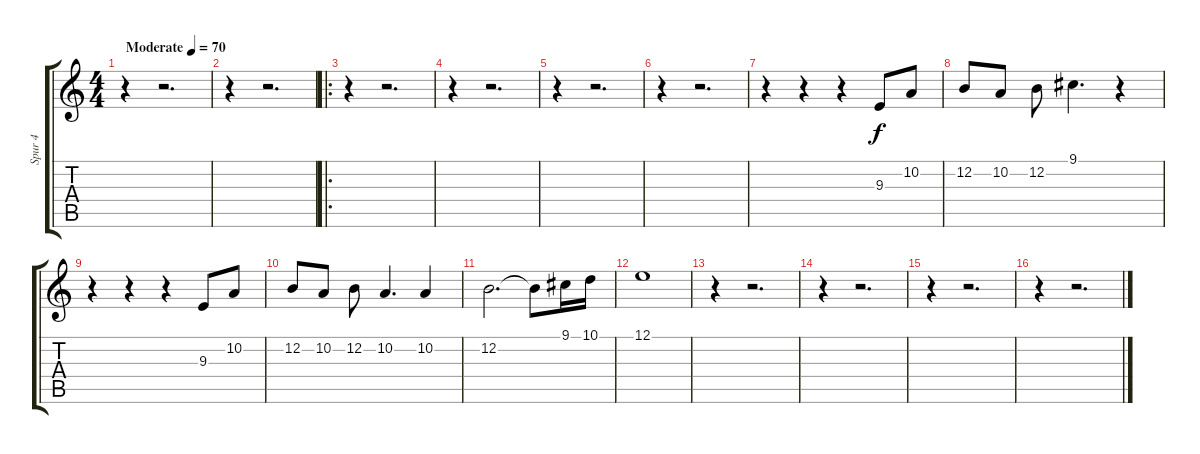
\track ("Spur 4" "Spur 4") {instrument flute}
\staff {score tabs}
\tuning (E4 B3 G3 D3 A2 E2) {hide}
\ts (4 4)
\tempo (70 "Moderate")
\clef g2
\ks c
r.4{dy f instrument flute} r.2{d} |
r.4 r.2{d} |
\ro
r.4 r.2{d} |
r.4 r.2{d} |
r.4 r.2{d} |
r.4 r.2{d} |
r.4 r.4 r.4 9.3.8 10.2.8 |
12.2.8 10.2.8 12.2.8 9.1.4{d} r.4 |
r.4 r.4 r.4 9.3.8 10.2.8 |
12.2.8 10.2.8 12.2.8 10.2.4{d} 10.2.4 |
12.2.2{d} 12.2{t}.8 9.1.16 10.1.16 |
12.1.1 |
r.4 r.2{d} |
r.4 r.2{d} |
r.4 r.2{d} |
r.4 r.2{d}
